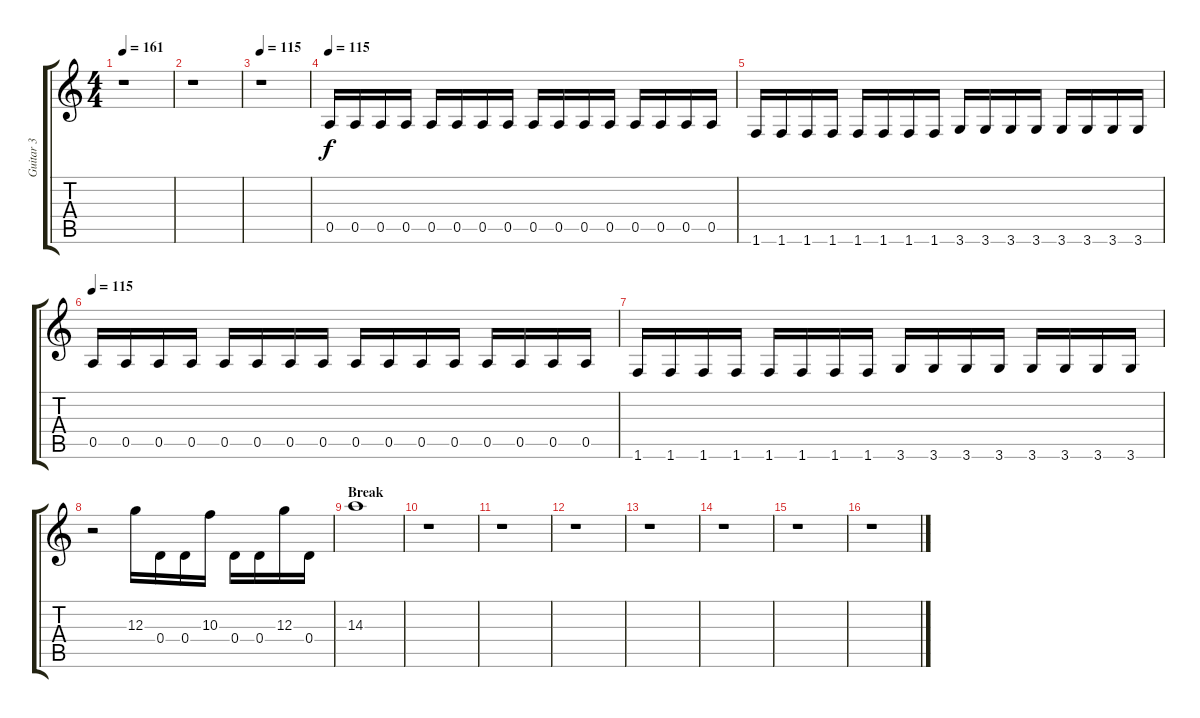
\track ("Guitar 3" "Guitar 3") {instrument distortionguitar}
\staff {score tabs}
\tuning (E4 B3 G3 D3 A2 E2) {hide}
\ts (4 4)
\tempo 161
\clef g2
\ks c
r.1{dy f} |
r.1 |
\tempo 115
r.1 |
\tempo 115
0.5.16 0.5.16 0.5.16 0.5.16 0.5.16 0.5.16 0.5.16 0.5.16 0.5.16 0.5.16 0.5.16 0.5.16 0.5.16 0.5.16 0.5.16 0.5.16 |
1.6.16 1.6.16 1.6.16 1.6.16 1.6.16 1.6.16 1.6.16 1.6.16 3.6.16 3.6.16 3.6.16 3.6.16 3.6.16 3.6.16 3.6.16 3.6.16 |
\tempo 115
0.5.16 0.5.16 0.5.16 0.5.16 0.5.16 0.5.16 0.5.16 0.5.16 0.5.16 0.5.16 0.5.16 0.5.16 0.5.16 0.5.16 0.5.16 0.5.16 |
1.6.16 1.6.16 1.6.16 1.6.16 1.6.16 1.6.16 1.6.16 1.6.16 3.6.16 3.6.16 3.6.16 3.6.16 3.6.16 3.6.16 3.6.16 3.6.16 |
r.2 12.3.16 0.4.16 0.4.16 10.3.16 0.4.16 0.4.16 12.3.16 0.4.16 |
\section ("" "Break")
14.3.1 |
r.1 |
r.1 |
r.1 |
r.1 |
r.1 |
r.1 |
r.1
